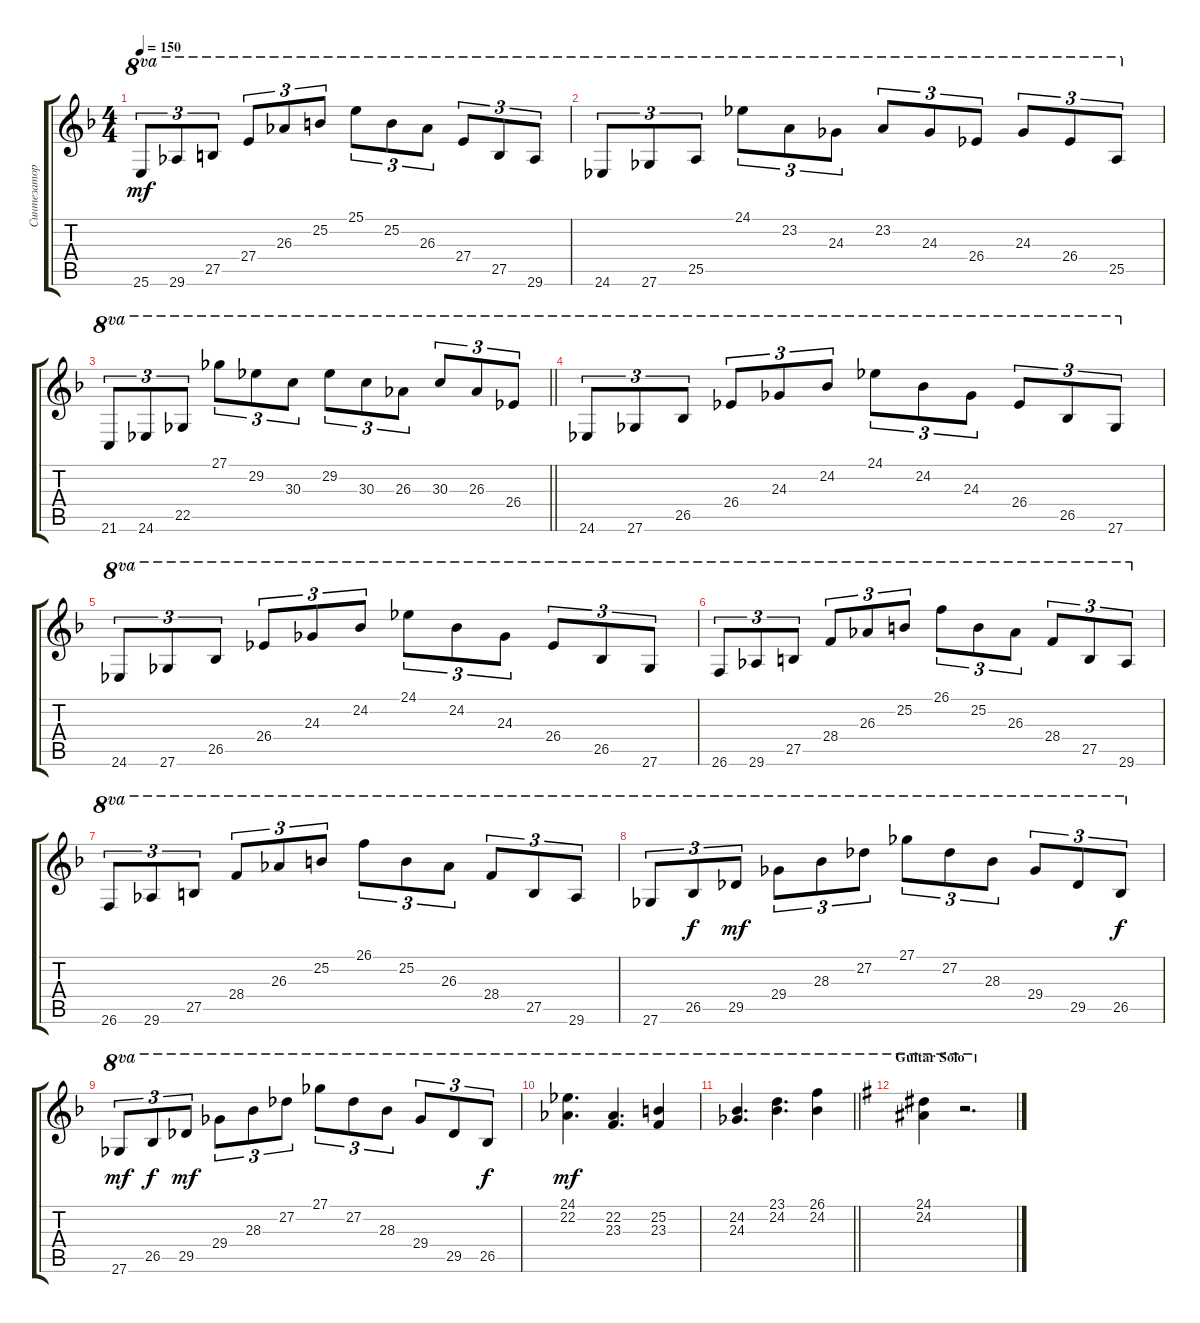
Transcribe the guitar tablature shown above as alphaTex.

\track ("Синтезатор" "Синтезатор") {instrument stringensemble1}
\staff {score tabs}
\tuning (Eb4 Bb3 Gb3 Db3 Ab2 Eb2) {hide}
\ts (4 4)
\tempo 150
\clef g2
\ks dminor
25.6.8{tu (3 2) ot 8va dy mf} 29.6.8{tu (3 2) ot 8va} 27.5.8{tu (3 2) ot 8va} 27.4.8{tu (3 2) ot 8va} 26.3.8{tu (3 2) ot 8va} 25.2.8{tu (3 2) ot 8va} 25.1.8{tu (3 2) ot 8va} 25.2.8{tu (3 2) ot 8va} 26.3.8{tu (3 2) ot 8va} 27.4.8{tu (3 2) ot 8va} 27.5.8{tu (3 2) ot 8va} 29.6.8{tu (3 2) ot 8va} |
24.6.8{tu (3 2) ot 8va} 27.6.8{tu (3 2) ot 8va} 25.5.8{tu (3 2) ot 8va} 24.1.8{tu (3 2) ot 8va} 23.2.8{tu (3 2) ot 8va} 24.3.8{tu (3 2) ot 8va} 23.2.8{tu (3 2) ot 8va} 24.3.8{tu (3 2) ot 8va} 26.4.8{tu (3 2) ot 8va} 24.3.8{tu (3 2) ot 8va} 26.4.8{tu (3 2) ot 8va} 25.5.8{tu (3 2) ot 8va} |
\barLineRight lightlight
21.6.8{tu (3 2) ot 8va} 24.6.8{tu (3 2) ot 8va} 22.5.8{tu (3 2) ot 8va} 27.1.8{tu (3 2) ot 8va} 29.2.8{tu (3 2) ot 8va} 30.3.8{tu (3 2) ot 8va} 29.2.8{tu (3 2) ot 8va} 30.3.8{tu (3 2) ot 8va} 26.3.8{tu (3 2) ot 8va} 30.3.8{tu (3 2) ot 8va} 26.3.8{tu (3 2) ot 8va} 26.4.8{tu (3 2) ot 8va} |
24.6.8{tu (3 2) ot 8va} 27.6.8{tu (3 2) ot 8va} 26.5.8{tu (3 2) ot 8va} 26.4.8{tu (3 2) ot 8va} 24.3.8{tu (3 2) ot 8va} 24.2.8{tu (3 2) ot 8va} 24.1.8{tu (3 2) ot 8va} 24.2.8{tu (3 2) ot 8va} 24.3.8{tu (3 2) ot 8va} 26.4.8{tu (3 2) ot 8va} 26.5.8{tu (3 2) ot 8va} 27.6.8{tu (3 2) ot 8va} |
24.6.8{tu (3 2) ot 8va} 27.6.8{tu (3 2) ot 8va} 26.5.8{tu (3 2) ot 8va} 26.4.8{tu (3 2) ot 8va} 24.3.8{tu (3 2) ot 8va} 24.2.8{tu (3 2) ot 8va} 24.1.8{tu (3 2) ot 8va} 24.2.8{tu (3 2) ot 8va} 24.3.8{tu (3 2) ot 8va} 26.4.8{tu (3 2) ot 8va} 26.5.8{tu (3 2) ot 8va} 27.6.8{tu (3 2) ot 8va} |
26.6.8{tu (3 2) ot 8va} 29.6.8{tu (3 2) ot 8va} 27.5.8{tu (3 2) ot 8va} 28.4.8{tu (3 2) ot 8va} 26.3.8{tu (3 2) ot 8va} 25.2.8{tu (3 2) ot 8va} 26.1.8{tu (3 2) ot 8va} 25.2.8{tu (3 2) ot 8va} 26.3.8{tu (3 2) ot 8va} 28.4.8{tu (3 2) ot 8va} 27.5.8{tu (3 2) ot 8va} 29.6.8{tu (3 2) ot 8va} |
26.6.8{tu (3 2) ot 8va} 29.6.8{tu (3 2) ot 8va} 27.5.8{tu (3 2) ot 8va} 28.4.8{tu (3 2) ot 8va} 26.3.8{tu (3 2) ot 8va} 25.2.8{tu (3 2) ot 8va} 26.1.8{tu (3 2) ot 8va} 25.2.8{tu (3 2) ot 8va} 26.3.8{tu (3 2) ot 8va} 28.4.8{tu (3 2) ot 8va} 27.5.8{tu (3 2) ot 8va} 29.6.8{tu (3 2) ot 8va} |
27.6.8{tu (3 2) ot 8va} 26.5.8{tu (3 2) ot 8va dy f} 29.5.8{tu (3 2) ot 8va dy mf} 29.4.8{tu (3 2) ot 8va} 28.3.8{tu (3 2) ot 8va} 27.2.8{tu (3 2) ot 8va} 27.1.8{tu (3 2) ot 8va} 27.2.8{tu (3 2) ot 8va} 28.3.8{tu (3 2) ot 8va} 29.4.8{tu (3 2) ot 8va} 29.5.8{tu (3 2) ot 8va} 26.5.8{tu (3 2) ot 8va dy f} |
27.6.8{tu (3 2) ot 8va dy mf} 26.5.8{tu (3 2) ot 8va dy f} 29.5.8{tu (3 2) ot 8va dy mf} 29.4.8{tu (3 2) ot 8va} 28.3.8{tu (3 2) ot 8va} 27.2.8{tu (3 2) ot 8va} 27.1.8{tu (3 2) ot 8va} 27.2.8{tu (3 2) ot 8va} 28.3.8{tu (3 2) ot 8va} 29.4.8{tu (3 2) ot 8va} 29.5.8{tu (3 2) ot 8va} 26.5.8{tu (3 2) ot 8va dy f} |
(24.1 22.2).4{d ot 8va dy mf} (22.2 23.3).4{d ot 8va} (25.2 23.3).4{ot 8va} |
\barLineRight lightlight
(24.2 24.3).4{d ot 8va} (23.1 24.2).4{d ot 8va} (26.1 24.2).4{ot 8va} |
\section ("" "Guitar Solo")
\ks eminor
(24.1 24.2).4{ot 8va} r.2{d ot 8va}
